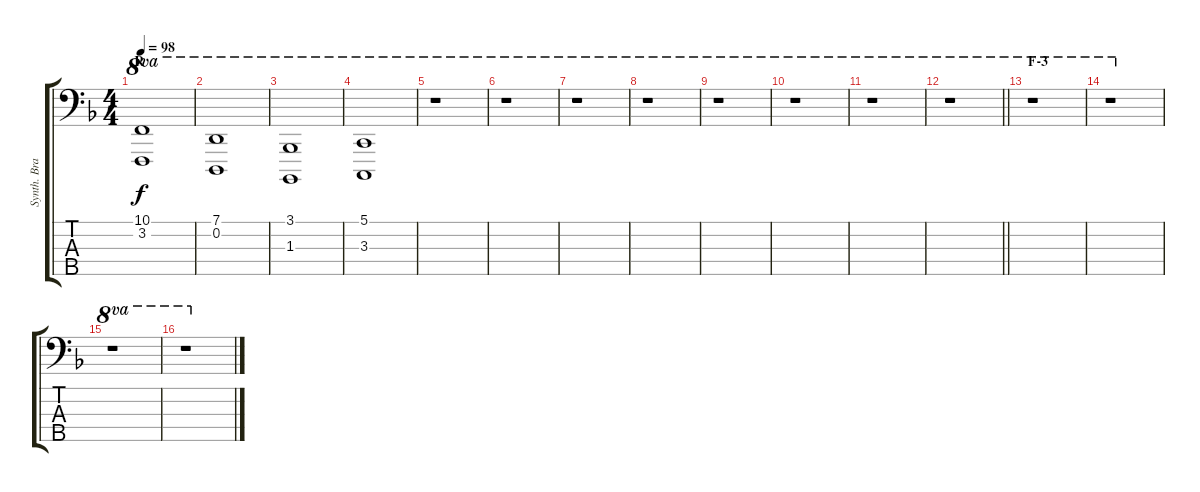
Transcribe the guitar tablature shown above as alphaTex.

\track ("Synth. Brass" "Synth. Bra") {instrument synthbrass1}
\staff {score tabs}
\tuning (G2 D2 A1 E1 B0) {hide}
\ts (4 4)
\section ("" "R")
\tempo 98
\clef f4
\ks f
(10.1 3.2).1{ot 8va dy f} |
(7.1 0.2).1{ot 8va} |
(3.1 1.3).1{ot 8va} |
(5.1 3.3).1{ot 8va} |
r.1{ot 8va} |
r.1{ot 8va} |
r.1{ot 8va} |
r.1{ot 8va} |
r.1{ot 8va} |
r.1{ot 8va} |
r.1{ot 8va} |
\barLineRight lightlight
r.1{ot 8va} |
\section ("" "F-3")
r.1{ot 8va} |
r.1{ot 8va} |
r.1{ot 8va} |
r.1{ot 8va}
